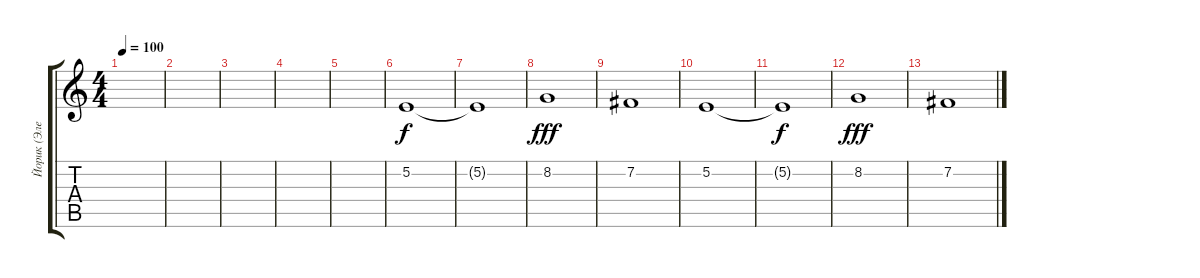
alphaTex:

\track ("Йорик (Электронщина)" "Йорик (Эле") {instrument fx7echoes}
\staff {score tabs}
\tuning (E4 B3 G3 D3 A2 E2) {hide}
\ts (4 4)
\tempo 100
\clef g2
\ks c
|
|
|
|
|
5.2.1 |
5.2{t}.1{dy f} |
8.2.1{dy fff} |
7.2.1 |
5.2.1 |
5.2{t}.1{dy f} |
8.2.1{dy fff} |
7.2.1
